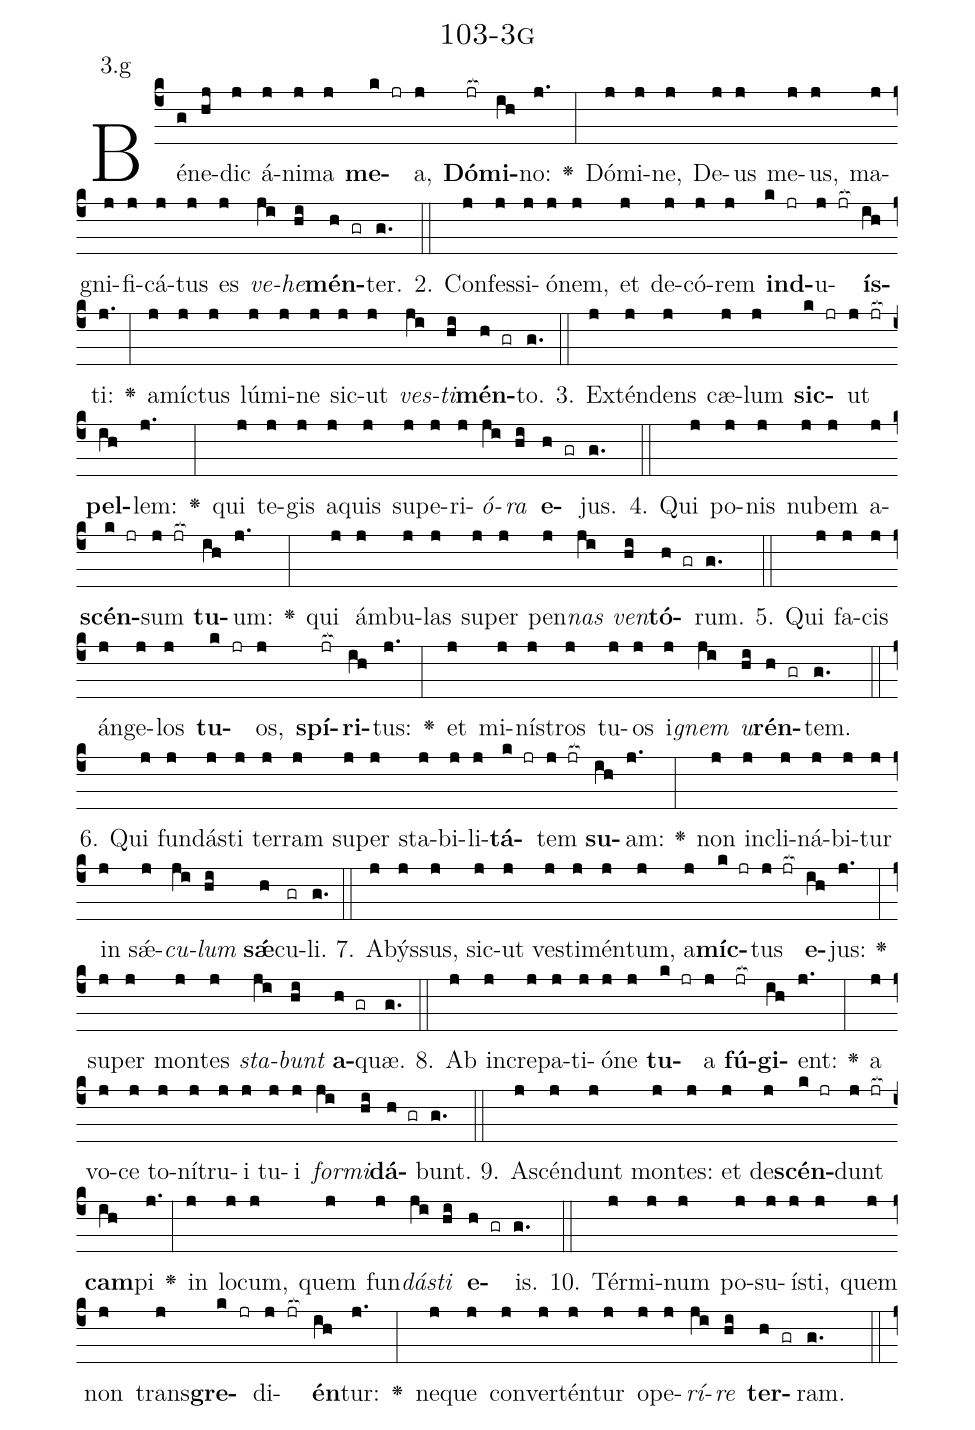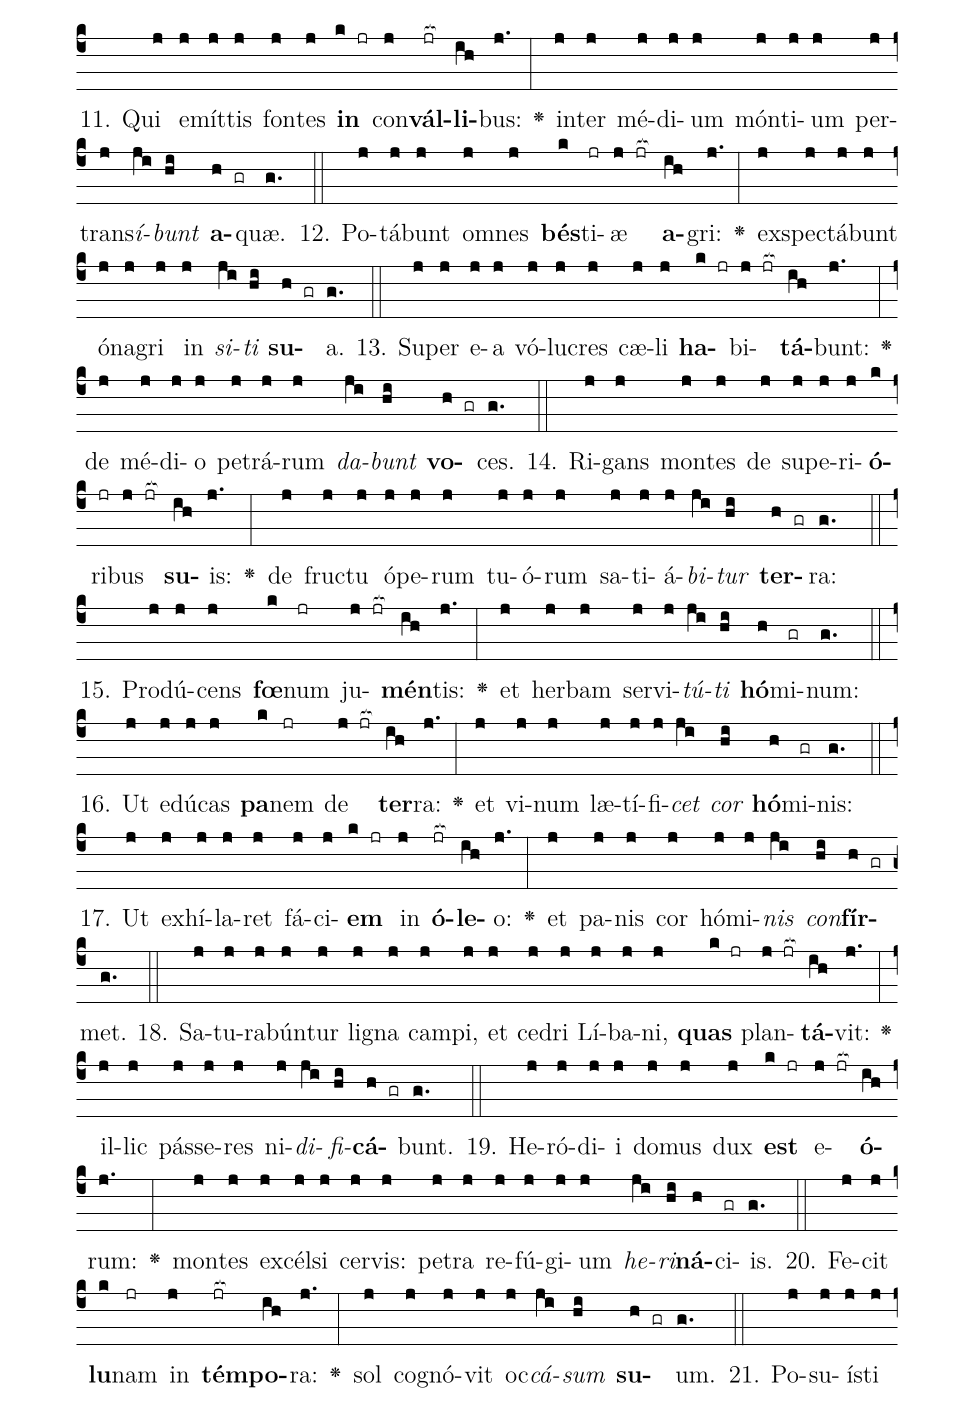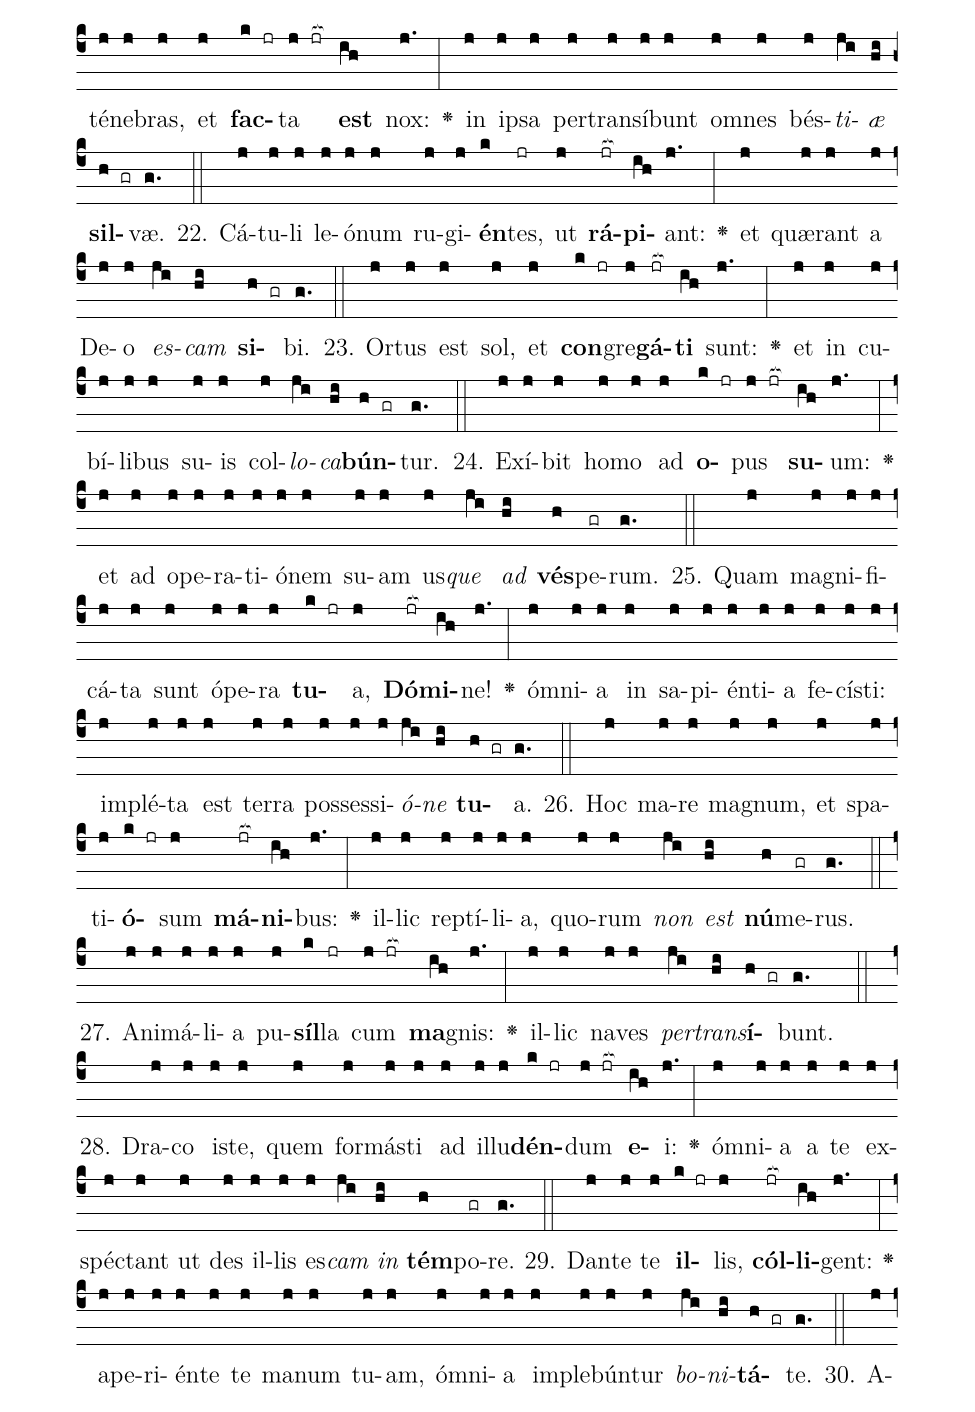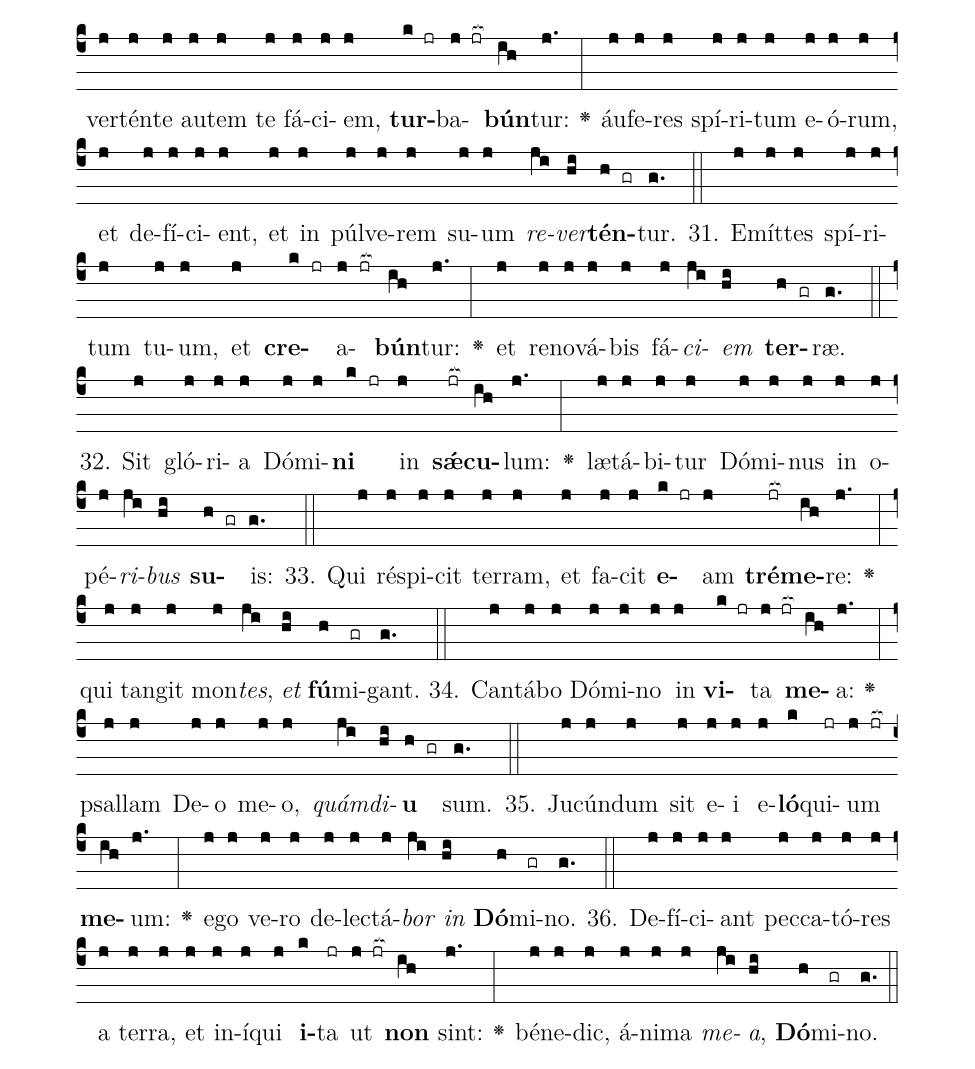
name: 103-3g;
annotation: 3.g;
%%
(c4)Bé(g)ne(hj)dic(j) á(j)ni(j)ma(j) <b>me</b>(k jr)a,(j) <b>Dó</b>(jr[ocb:1{])<b>mi</b>(ih[ocb:0}])no:(j.) <v>\greheightstar</v>(:) Dó(j)mi(j)ne,(j) De(j)us(j) me(j)us,(j) ma(j)gni(j)fi(j)cá(j)tus(j) es(j) <i>ve</i>(ji)<i>he</i>(hi)<b>mén</b>(h gr)ter.(g.) (::)
2. Con(j)fes(j)si(j)ó(j)nem,(j) et(j) de(j)có(j)rem(j) <b>ind</b>(k jr)u(j jr[ocb:1{])<b>ís</b>(ih[ocb:0}])ti:(j.) <v>\greheightstar</v>(:) a(j)míc(j)tus(j) lú(j)mi(j)ne(j) sic(j)ut(j) <i>ves</i>(ji)<i>ti</i>(hi)<b>mén</b>(h gr)to.(g.) (::)
3. Ex(j)tén(j)dens(j) cæ(j)lum(j) <b>sic</b>(k jr)ut(j jr[ocb:1{]) <b>pel</b>(ih[ocb:0}])lem:(j.) <v>\greheightstar</v>(:) qui(j) te(j)gis(j) a(j)quis(j) su(j)pe(j)ri(j)<i>ó</i>(ji)<i>ra</i>(hi) <b>e</b>(h gr)jus.(g.) (::)
4. Qui(j) po(j)nis(j) nu(j)bem(j) a(j)<b>scén</b>(k jr)sum(j jr[ocb:1{]) <b>tu</b>(ih[ocb:0}])um:(j.) <v>\greheightstar</v>(:) qui(j) ám(j)bu(j)las(j) su(j)per(j) pen(j)<i>nas</i>(ji) <i>ven</i>(hi)<b>tó</b>(h gr)rum.(g.) (::)
5. Qui(j) fa(j)cis(j) án(j)ge(j)los(j) <b>tu</b>(k jr)os,(j) <b>spí</b>(jr[ocb:1{])<b>ri</b>(ih[ocb:0}])tus:(j.) <v>\greheightstar</v>(:) et(j) mi(j)nís(j)tros(j) tu(j)os(j) i(j)<i>gnem</i>(ji) <i>u</i>(hi)<b>rén</b>(h gr)tem.(g.) (::)
6. Qui(j) fun(j)dás(j)ti(j) ter(j)ram(j) su(j)per(j) sta(j)bi(j)li(j)<b>tá</b>(k jr)tem(j jr[ocb:1{]) <b>su</b>(ih[ocb:0}])am:(j.) <v>\greheightstar</v>(:) non(j) in(j)cli(j)ná(j)bi(j)tur(j) in(j) sǽ(j)<i>cu</i>(ji)<i>lum</i>(hi) <b>sǽ</b>(h)cu(gr)li.(g.) (::)
7. A(j)býs(j)sus,(j) sic(j)ut(j) ves(j)ti(j)mén(j)tum,(j) a(j)<b>míc</b>(k jr)tus(j jr[ocb:1{]) <b>e</b>(ih[ocb:0}])jus:(j.) <v>\greheightstar</v>(:) su(j)per(j) mon(j)tes(j) <i>sta</i>(ji)<i>bunt</i>(hi) <b>a</b>(h gr)quæ.(g.) (::)
8. Ab(j) in(j)cre(j)pa(j)ti(j)ó(j)ne(j) <b>tu</b>(k jr)a(j) <b>fú</b>(jr[ocb:1{])<b>gi</b>(ih[ocb:0}])ent:(j.) <v>\greheightstar</v>(:) a(j) vo(j)ce(j) to(j)ní(j)tru(j)i(j) tu(j)i(j) <i>for</i>(ji)<i>mi</i>(hi)<b>dá</b>(h gr)bunt.(g.) (::)
9. A(j)scén(j)dunt(j) mon(j)tes:(j) et(j) de(j)<b>scén</b>(k jr)dunt(j jr[ocb:1{]) <b>cam</b>(ih[ocb:0}])pi(j.) <v>\greheightstar</v>(:) in(j) lo(j)cum,(j) quem(j) fun(j)<i>dás</i>(ji)<i>ti</i>(hi) <b>e</b>(h gr)is.(g.) (::)
10. Tér(j)mi(j)num(j) po(j)su(j)ís(j)ti,(j) quem(j) non(j) trans(j)<b>gre</b>(k jr)di(j jr[ocb:1{])<b>én</b>(ih[ocb:0}])tur:(j.) <v>\greheightstar</v>(:) ne(j)que(j) con(j)ver(j)tén(j)tur(j) o(j)pe(j)<i>rí</i>(ji)<i>re</i>(hi) <b>ter</b>(h gr)ram.(g.) (::)
11. Qui(j) e(j)mít(j)tis(j) fon(j)tes(j) <b>in</b>(k jr) con(j)<b>vál</b>(jr[ocb:1{])<b>li</b>(ih[ocb:0}])bus:(j.) <v>\greheightstar</v>(:) in(j)ter(j) mé(j)di(j)um(j) món(j)ti(j)um(j) per(j)trans(j)<i>í</i>(ji)<i>bunt</i>(hi) <b>a</b>(h gr)quæ.(g.) (::)
12. Po(j)tá(j)bunt(j) om(j)nes(j) <b>bés</b>(k)ti(jr)æ(j jr[ocb:1{]) <b>a</b>(ih[ocb:0}])gri:(j.) <v>\greheightstar</v>(:) ex(j)spec(j)tá(j)bunt(j) ó(j)na(j)gri(j) in(j) <i>si</i>(ji)<i>ti</i>(hi) <b>su</b>(h gr)a.(g.) (::)
13. Su(j)per(j) e(j)a(j) vó(j)lu(j)cres(j) cæ(j)li(j) <b>ha</b>(k jr)bi(j jr[ocb:1{])<b>tá</b>(ih[ocb:0}])bunt:(j.) <v>\greheightstar</v>(:) de(j) mé(j)di(j)o(j) pe(j)trá(j)rum(j) <i>da</i>(ji)<i>bunt</i>(hi) <b>vo</b>(h gr)ces.(g.) (::)
14. Ri(j)gans(j) mon(j)tes(j) de(j) su(j)pe(j)ri(j)<b>ó</b>(k)ri(jr)bus(j jr[ocb:1{]) <b>su</b>(ih[ocb:0}])is:(j.) <v>\greheightstar</v>(:) de(j) fruc(j)tu(j) ó(j)pe(j)rum(j) tu(j)ó(j)rum(j) sa(j)ti(j)á(j)<i>bi</i>(ji)<i>tur</i>(hi) <b>ter</b>(h gr)ra:(g.) (::)
15. Pro(j)dú(j)cens(j) <b>fœ</b>(k)num(jr) ju(j jr[ocb:1{])<b>mén</b>(ih[ocb:0}])tis:(j.) <v>\greheightstar</v>(:) et(j) her(j)bam(j) ser(j)vi(j)<i>tú</i>(ji)<i>ti</i>(hi) <b>hó</b>(h)mi(gr)num:(g.) (::)
16. Ut(j) e(j)dú(j)cas(j) <b>pa</b>(k)nem(jr) de(j jr[ocb:1{]) <b>ter</b>(ih[ocb:0}])ra:(j.) <v>\greheightstar</v>(:) et(j) vi(j)num(j) læ(j)tí(j)fi(j)<i>cet</i>(ji) <i>cor</i>(hi) <b>hó</b>(h)mi(gr)nis:(g.) (::)
17. Ut(j) ex(j)hí(j)la(j)ret(j) fá(j)ci(j)<b>em</b>(k jr) in(j) <b>ó</b>(jr[ocb:1{])<b>le</b>(ih[ocb:0}])o:(j.) <v>\greheightstar</v>(:) et(j) pa(j)nis(j) cor(j) hó(j)mi(j)<i>nis</i>(ji) <i>con</i>(hi)<b>fír</b>(h gr)met.(g.) (::)
18. Sa(j)tu(j)ra(j)bún(j)tur(j) li(j)gna(j) cam(j)pi,(j) et(j) ce(j)dri(j) Lí(j)ba(j)ni,(j) <b>quas</b>(k jr) plan(j jr[ocb:1{])<b>tá</b>(ih[ocb:0}])vit:(j.) <v>\greheightstar</v>(:) il(j)lic(j) pás(j)se(j)res(j) ni(j)<i>di</i>(ji)<i>fi</i>(hi)<b>cá</b>(h gr)bunt.(g.) (::)
19. He(j)ró(j)di(j)i(j) do(j)mus(j) dux(j) <b>est</b>(k jr) e(j jr[ocb:1{])<b>ó</b>(ih[ocb:0}])rum:(j.) <v>\greheightstar</v>(:) mon(j)tes(j) ex(j)cél(j)si(j) cer(j)vis:(j) pe(j)tra(j) re(j)fú(j)gi(j)um(j) <i>he</i>(ji)<i>ri</i>(hi)<b>ná</b>(h)ci(gr)is.(g.) (::)
20. Fe(j)cit(j) <b>lu</b>(k)nam(jr) in(j) <b>tém</b>(jr[ocb:1{])<b>po</b>(ih[ocb:0}])ra:(j.) <v>\greheightstar</v>(:) sol(j) co(j)gnó(j)vit(j) oc(j)<i>cá</i>(ji)<i>sum</i>(hi) <b>su</b>(h gr)um.(g.) (::)
21. Po(j)su(j)ís(j)ti(j) té(j)ne(j)bras,(j) et(j) <b>fac</b>(k jr)ta(j jr[ocb:1{]) <b>est</b>(ih[ocb:0}]) nox:(j.) <v>\greheightstar</v>(:) in(j) ip(j)sa(j) per(j)trans(j)í(j)bunt(j) om(j)nes(j) bés(j)<i>ti</i>(ji)<i>æ</i>(hi) <b>sil</b>(h gr)væ.(g.) (::)
22. Cá(j)tu(j)li(j) le(j)ó(j)num(j) ru(j)gi(j)<b>én</b>(k)tes,(jr) ut(j) <b>rá</b>(jr[ocb:1{])<b>pi</b>(ih[ocb:0}])ant:(j.) <v>\greheightstar</v>(:) et(j) quæ(j)rant(j) a(j) De(j)o(j) <i>es</i>(ji)<i>cam</i>(hi) <b>si</b>(h gr)bi.(g.) (::)
23. Or(j)tus(j) est(j) sol,(j) et(j) <b>con</b>(k jr)gre(j)<b>gá</b>(jr[ocb:1{])<b>ti</b>(ih[ocb:0}]) sunt:(j.) <v>\greheightstar</v>(:) et(j) in(j) cu(j)bí(j)li(j)bus(j) su(j)is(j) col(j)<i>lo</i>(ji)<i>ca</i>(hi)<b>bún</b>(h gr)tur.(g.) (::)
24. Ex(j)í(j)bit(j) ho(j)mo(j) ad(j) <b>o</b>(k jr)pus(j jr[ocb:1{]) <b>su</b>(ih[ocb:0}])um:(j.) <v>\greheightstar</v>(:) et(j) ad(j) o(j)pe(j)ra(j)ti(j)ó(j)nem(j) su(j)am(j) us(j)<i>que</i>(ji) <i>ad</i>(hi) <b>vés</b>(h)pe(gr)rum.(g.) (::)
25. Quam(j) ma(j)gni(j)fi(j)cá(j)ta(j) sunt(j) ó(j)pe(j)ra(j) <b>tu</b>(k jr)a,(j) <b>Dó</b>(jr[ocb:1{])<b>mi</b>(ih[ocb:0}])ne!(j.) <v>\greheightstar</v>(:) óm(j)ni(j)a(j) in(j) sa(j)pi(j)én(j)ti(j)a(j) fe(j)cís(j)ti:(j) im(j)plé(j)ta(j) est(j) ter(j)ra(j) pos(j)ses(j)si(j)<i>ó</i>(ji)<i>ne</i>(hi) <b>tu</b>(h gr)a.(g.) (::)
26. Hoc(j) ma(j)re(j) ma(j)gnum,(j) et(j) spa(j)ti(j)<b>ó</b>(k jr)sum(j) <b>má</b>(jr[ocb:1{])<b>ni</b>(ih[ocb:0}])bus:(j.) <v>\greheightstar</v>(:) il(j)lic(j) rep(j)tí(j)li(j)a,(j) quo(j)rum(j) <i>non</i>(ji) <i>est</i>(hi) <b>nú</b>(h)me(gr)rus.(g.) (::)
27. A(j)ni(j)má(j)li(j)a(j) pu(j)<b>síl</b>(k)la(jr) cum(j jr[ocb:1{]) <b>ma</b>(ih[ocb:0}])gnis:(j.) <v>\greheightstar</v>(:) il(j)lic(j) na(j)ves(j) <i>per</i>(ji)<i>trans</i>(hi)<b>í</b>(h gr)bunt.(g.) (::)
28. Dra(j)co(j) is(j)te,(j) quem(j) for(j)más(j)ti(j) ad(j) il(j)lu(j)<b>dén</b>(k jr)dum(j jr[ocb:1{]) <b>e</b>(ih[ocb:0}])i:(j.) <v>\greheightstar</v>(:) óm(j)ni(j)a(j) a(j) te(j) ex(j)spéc(j)tant(j) ut(j) des(j) il(j)lis(j) es(j)<i>cam</i>(ji) <i>in</i>(hi) <b>tém</b>(h)po(gr)re.(g.) (::)
29. Dan(j)te(j) te(j) <b>il</b>(k jr)lis,(j) <b>cól</b>(jr[ocb:1{])<b>li</b>(ih[ocb:0}])gent:(j.) <v>\greheightstar</v>(:) a(j)pe(j)ri(j)én(j)te(j) te(j) ma(j)num(j) tu(j)am,(j) óm(j)ni(j)a(j) im(j)ple(j)bún(j)tur(j) <i>bo</i>(ji)<i>ni</i>(hi)<b>tá</b>(h gr)te.(g.) (::)
30. A(j)ver(j)tén(j)te(j) au(j)tem(j) te(j) fá(j)ci(j)em,(j) <b>tur</b>(k jr)ba(j jr[ocb:1{])<b>bún</b>(ih[ocb:0}])tur:(j.) <v>\greheightstar</v>(:) áu(j)fe(j)res(j) spí(j)ri(j)tum(j) e(j)ó(j)rum,(j) et(j) de(j)fí(j)ci(j)ent,(j) et(j) in(j) púl(j)ve(j)rem(j) su(j)um(j) <i>re</i>(ji)<i>ver</i>(hi)<b>tén</b>(h gr)tur.(g.) (::)
31. E(j)mít(j)tes(j) spí(j)ri(j)tum(j) tu(j)um,(j) et(j) <b>cre</b>(k jr)a(j jr[ocb:1{])<b>bún</b>(ih[ocb:0}])tur:(j.) <v>\greheightstar</v>(:) et(j) re(j)no(j)vá(j)bis(j) fá(j)<i>ci</i>(ji)<i>em</i>(hi) <b>ter</b>(h gr)ræ.(g.) (::)
32. Sit(j) gló(j)ri(j)a(j) Dó(j)mi(j)<b>ni</b>(k jr) in(j) <b>sǽ</b>(jr[ocb:1{])<b>cu</b>(ih[ocb:0}])lum:(j.) <v>\greheightstar</v>(:) læ(j)tá(j)bi(j)tur(j) Dó(j)mi(j)nus(j) in(j) o(j)pé(j)<i>ri</i>(ji)<i>bus</i>(hi) <b>su</b>(h gr)is:(g.) (::)
33. Qui(j) ré(j)spi(j)cit(j) ter(j)ram,(j) et(j) fa(j)cit(j) <b>e</b>(k jr)am(j) <b>tré</b>(jr[ocb:1{])<b>me</b>(ih[ocb:0}])re:(j.) <v>\greheightstar</v>(:) qui(j) tan(j)git(j) mon(j)<i>tes</i>,(ji) <i>et</i>(hi) <b>fú</b>(h)mi(gr)gant.(g.) (::)
34. Can(j)tá(j)bo(j) Dó(j)mi(j)no(j) in(j) <b>vi</b>(k jr)ta(j jr[ocb:1{]) <b>me</b>(ih[ocb:0}])a:(j.) <v>\greheightstar</v>(:) psal(j)lam(j) De(j)o(j) me(j)o,(j) <i>quám</i>(ji)<i>di</i>(hi)<b>u</b>(h gr) sum.(g.) (::)
35. Ju(j)cún(j)dum(j) sit(j) e(j)i(j) e(j)<b>ló</b>(k)qui(jr)um(j jr[ocb:1{]) <b>me</b>(ih[ocb:0}])um:(j.) <v>\greheightstar</v>(:) e(j)go(j) ve(j)ro(j) de(j)lec(j)tá(j)<i>bor</i>(ji) <i>in</i>(hi) <b>Dó</b>(h)mi(gr)no.(g.) (::)
36. De(j)fí(j)ci(j)ant(j) pec(j)ca(j)tó(j)res(j) a(j) ter(j)ra,(j) et(j) in(j)í(j)qui(j) <b>i</b>(k)ta(jr) ut(j jr[ocb:1{]) <b>non</b>(ih[ocb:0}]) sint:(j.) <v>\greheightstar</v>(:) bé(j)ne(j)dic,(j) á(j)ni(j)ma(j) <i>me</i>(ji)<i>a</i>,(hi) <b>Dó</b>(h)mi(gr)no.(g.) (::)
